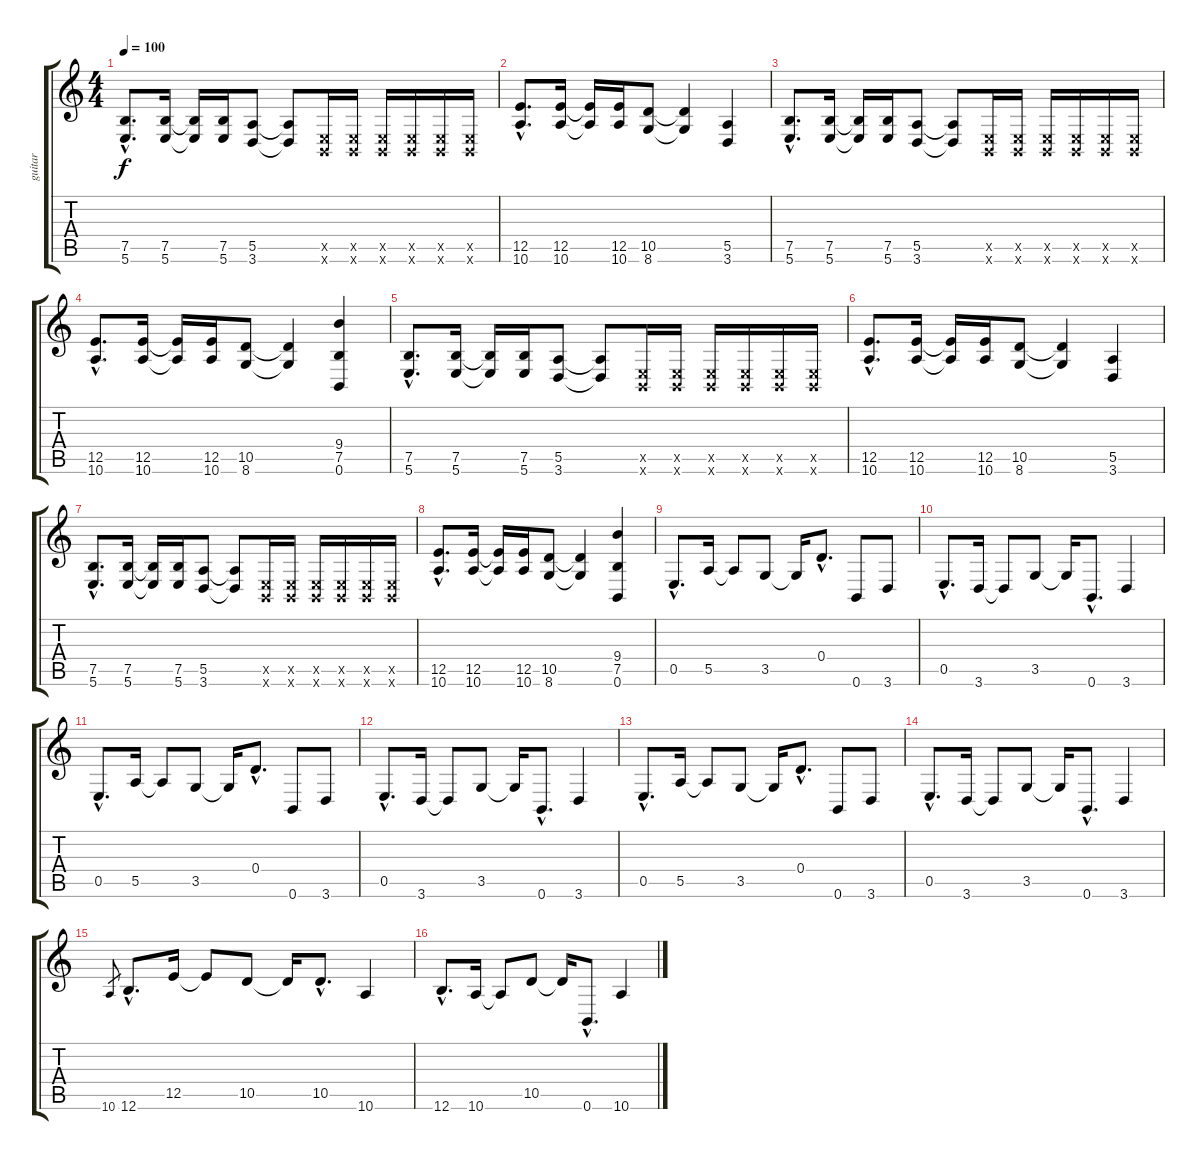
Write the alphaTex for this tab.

\track ("guitar" "guitar") {instrument distortionguitar}
\staff {score tabs}
\tuning (E4 B3 G3 D3 E2 B1) {hide}
\ts (4 4)
\tempo 100
\clef g2
\ks c
(7.5{hac} 5.6{hac}).8{d dy f instrument distortionguitar} (7.5 5.6).16 (7.5{t} 5.6{t}).16 (7.5 5.6).16 (5.5 3.6).8 (5.5{t} 3.6{t}).8 (0.5{x} 0.6{x}).16 (0.5{x} 0.6{x}).16 (0.5{x} 0.6{x}).16 (0.5{x} 0.6{x}).16 (0.5{x} 0.6{x}).16 (0.5{x} 0.6{x}).16 |
(12.5{hac} 10.6{hac}).8{d} (12.5 10.6).16 (12.5{t} 10.6{t}).16 (12.5 10.6).16 (10.5 8.6).8 (10.5{t} 8.6{t}).4 (5.5 3.6).4 |
(7.5{hac} 5.6{hac}).8{d} (7.5 5.6).16 (7.5{t} 5.6{t}).16 (7.5 5.6).16 (5.5 3.6).8 (5.5{t} 3.6{t}).8 (0.5{x} 0.6{x}).16 (0.5{x} 0.6{x}).16 (0.5{x} 0.6{x}).16 (0.5{x} 0.6{x}).16 (0.5{x} 0.6{x}).16 (0.5{x} 0.6{x}).16 |
(12.5{hac} 10.6{hac}).8{d} (12.5 10.6).16 (12.5{t} 10.6{t}).16 (12.5 10.6).16 (10.5 8.6).8 (10.5{t} 8.6{t}).4 (9.4 7.5 0.6).4 |
(7.5{hac} 5.6{hac}).8{d} (7.5 5.6).16 (7.5{t} 5.6{t}).16 (7.5 5.6).16 (5.5 3.6).8 (5.5{t} 3.6{t}).8 (0.5{x} 0.6{x}).16 (0.5{x} 0.6{x}).16 (0.5{x} 0.6{x}).16 (0.5{x} 0.6{x}).16 (0.5{x} 0.6{x}).16 (0.5{x} 0.6{x}).16 |
(12.5{hac} 10.6{hac}).8{d} (12.5 10.6).16 (12.5{t} 10.6{t}).16 (12.5 10.6).16 (10.5 8.6).8 (10.5{t} 8.6{t}).4 (5.5 3.6).4 |
(7.5{hac} 5.6{hac}).8{d} (7.5 5.6).16 (7.5{t} 5.6{t}).16 (7.5 5.6).16 (5.5 3.6).8 (5.5{t} 3.6{t}).8 (0.5{x} 0.6{x}).16 (0.5{x} 0.6{x}).16 (0.5{x} 0.6{x}).16 (0.5{x} 0.6{x}).16 (0.5{x} 0.6{x}).16 (0.5{x} 0.6{x}).16 |
(12.5{hac} 10.6{hac}).8{d} (12.5 10.6).16 (12.5{t} 10.6{t}).16 (12.5 10.6).16 (10.5 8.6).8 (10.5{t} 8.6{t}).4 (9.4 7.5 0.6).4 |
0.5{hac}.8{d} 5.5.16 5.5{t}.8 3.5.8 3.5{t}.16 0.4{hac}.8{d} 0.6.8 3.6.8 |
0.5{hac}.8{d} 3.6.16 3.6{t}.8 3.5.8 3.5{t}.16 0.6{hac}.8{d} 3.6.4 |
0.5{hac}.8{d} 5.5.16 5.5{t}.8 3.5.8 3.5{t}.16 0.4{hac}.8{d} 0.6.8 3.6.8 |
0.5{hac}.8{d} 3.6.16 3.6{t}.8 3.5.8 3.5{t}.16 0.6{hac}.8{d} 3.6.4 |
0.5{hac}.8{d} 5.5.16 5.5{t}.8 3.5.8 3.5{t}.16 0.4{hac}.8{d} 0.6.8 3.6.8 |
0.5{hac}.8{d} 3.6.16 3.6{t}.8 3.5.8 3.5{t}.16 0.6{hac}.8{d} 3.6.4 |
10.6.8{gr} 12.6{hac}.8{d} 12.5.16 12.5{t}.8 10.5.8 10.5{t}.16 10.5{hac}.8{d} 10.6.4 |
12.6{hac}.8{d} 10.6.16 10.6{t}.8 10.5.8 10.5{t}.16 0.6{hac}.8{d} 10.6.4
